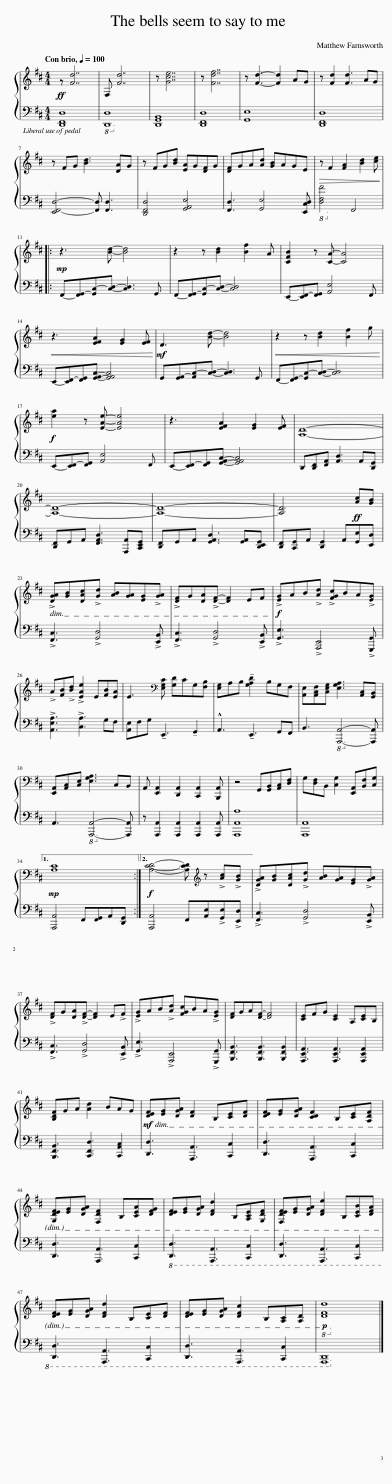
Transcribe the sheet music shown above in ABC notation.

X:1
%%score { 1 | 2 }
L:1/8
Q:1/4=100
M:4/4
I:linebreak $
K:D
V:1 treble
V:2 bass
V:1
!ff! z [Fd]7 | F, [Fd]7 | z [Gce]7 | z [Fdf]7 | z [Fd]3- [Fd]2 AG | %5
 z [Fd]2 [Fd]3 AG |$ z FG [Bd]3 [DA]G | z FG[Bd] [EA]G[DF]G | [DF]GA[Ad] [GB]AGE |!>(! z F2 [FA]2 [Bd]2 [ce]!>)! |:$ %10
!mp! z3 [Bd]- [Bd]4 | z2 z [Bd]2 [Bf]2 A | [CFB]2 z [CA]- [CA]4 |$!<(! z3 [EFA]2 [EG]2 [EF]!<)! |!mf! D3 [Bd]- [Bd]4 | %15
!<(! z2 z [Bd]2 [Bf]2 g!<)! |$!f! [ea]2 z [EAe]- [EAe]4 | z3 [EFA]2 [EG]2 [EF] | [A,D]8- |$ [A,D]8- | %20
 [A,D]8- | [A,D]6!ff! [Ac][GB] |$ !>![DGA][GB][DAc]!>![Gd] [AB][GA][EG]!>![GA] | !>![DF]G[DA]!>![DF]- [DF]2 EF |!f! !>![EG]AB!>![Ad] !>![FGc]BA!>![EG] |$ %25
 !>!A[FB]!>![Bd] !>![EAe]2 E[FB][EA] | E3[K:bass] [E,G,C] [G,D]CG,[F,B,] | [E,G,]A,B, !tenuto![G,A,D]2 B,G,F, | [A,,E,][A,,C,F,][C,E,G,] [E,G,A,]3 [A,,C,][G,,B,,] |$ [E,,A,,][A,,C,][C,E,] [E,G,A,]3 C,B,, | %30
 A,, [E,,A,,]2 [D,,A,,]2 [C,,A,,]2 [B,,,A,,] | z4 G,,[G,,B,,][A,,C,][D,F,] | G,[D,F,]B,, [C,G,]2 [E,,A,,][B,,F,][C,G,] |1$!mp! [A,C]8 :|2!f! [A,CD]4- [A,CD][K:treble] z !>![Ac]!>![GB] || %35
 !>![DGA][GB][DAc]!>![Gd] [AB][GA][EG]!>![GA] |$ !>![DF]G[DA]!>![DF]- [DF]2 E!>!F | !>![EG]AB!>![Ad] [FGc]BA!>![EG] | [DF]GA[DF]- [DF]4 | [CE]FG [CE]2 A,[CE]B, |$ %40
 [B,DF]GA [Ad]2 BAG |!mf! [DEF][EG][DGA] [DF]2 B,[CE][DF] | [DEF][EG][DGA] [CDF]2 B,[CE][A,DF] |$ [G,DEF][EG][DGA] [F,DF]2 B,[CEA][DFG] | [DEF][EG][DGA] [DFd]2 B,[A,CE][G,DF] | %45
 [F,DEF][EG][DGA] [DFe]2 B,[CEB][DFA] |$ [DEF][EG][DGA] [DFd]2 B,[CE][DF] | [DEF][EG][DGA] [DFc]2 B,[A,C][A,D] |!p!!8vb(! [D,F,D]8!8vb)! |] %49
V:2
 [D,,F,,D,]8 |!8vb(! [D,,,D,,]8!8vb)! | [D,,G,,B,,]8 | [D,,F,,D,]8 | [G,,E,]8 | %5
 [D,,F,,D,]8 |$ [E,,F,,-D,-]4 [F,,D,] [F,,D,]3 | [D,,F,,D,]4 [G,,A,,E,]4 | [F,,D,]3 [G,,E,]4 [E,,C,D,] |!8vb(! [D,,F,,F,]4!8vb)! F,,4 |:$ %10
 F,,-[F,,G,,-][G,,C,-][C,D,]- [C,D,]3 G,, | F,,-[F,,G,,-][G,,C,-][C,D,]- [C,D,]4 | E,,-[E,,F,,-][F,,G,,] [A,,E,]4 F,, |$ E,,-[E,,F,,-][F,,G,,][G,,A,,C,]- [G,,A,,C,]4 | G,,[G,,A,,-][A,,C,-][C,D,]- [C,D,]3 G,, | %15
 F,,-[F,,G,,-][G,,C,-][C,D,]- [C,D,]4 |$ E,,-[E,,F,,-][F,,G,,] [A,,E,]4 F,, | E,,-[E,,F,,-][F,,G,,][G,,A,,C,]- [G,,A,,C,]4 | D,,[D,,F,,][F,,A,,] [A,,D,]3 A,,[D,,G,,] |$ [D,,F,,]G,,A,, [F,,A,,D,]3 [A,,,A,,][C,,E,,G,,] | %20
 [D,,F,,]G,,A,, [G,,A,,D,]3 [G,,A,,][D,,E,,G,,] | [D,,F,,][C,,G,,]A,, [D,,G,,]2 A,,[G,,E,][E,,D,] |$ !>![F,,C,]3 !>![G,,D,]4 !>![E,,B,,] | !>![F,,C,]3 !>![G,,D,]4 !>![E,,B,,] | !>![G,,E,]3 !>![A,,,E,,]4 !>![G,,,G,,] |$ %25
 !>![A,,E,A,]3 !>![C,A,]3 G,F, | [A,,E,]F,G, !tenuto!E,,3 !tenuto!G,,2 | !^!A,,3 !tenuto!E,,3 G,,F,, | B,,3!8vb(! [A,,,,A,,,]4-!8vb)! [A,,,A,,] |$ A,,3!8vb(! [A,,,,A,,,]4-!8vb)! [A,,,A,,] | %30
 z [A,,,A,,]2 [A,,,A,,]2 [A,,,A,,]2 [A,,,A,,] | [A,,,A,,A,]8 | [A,,,A,,]8 |1$ [A,,,A,,]4 F,,[F,,G,,]A,,[D,,G,,] :|2 [A,,,A,,]4 F,,[A,,E,]!>![G,,E,]!>![E,,D,] || %35
 !>![F,,C,]3 !>![G,,D,]4 !>![E,,B,,] |$ !>![F,,C,]3 !>![G,,D,]4 !>![E,,B,,] | !>![G,,E,]3 !>![A,,,E,,]4 !>![G,,,G,,] | [B,,,F,,B,,]3 [B,,,F,,B,,]3 [B,,,F,,B,,]2 | [A,,,E,,A,,]3 [A,,,E,,A,,]3 [A,,,E,,A,,]2 |$ %40
 [B,,,F,,B,,]3 [C,,F,,D,]3 [C,,A,,C,]2 | [D,,D,]3 [A,,,A,,]3 [C,,C,]2 | [D,,D,]3 [A,,,A,,]3 [C,,C,]2 |$ [D,,D,]3 [A,,,A,,]3 [C,,C,]2 |!8vb(! [D,,,D,,]3 [A,,,,A,,,]3 [C,,,C,,]2 | %45
 [D,,,D,,]3 [A,,,,A,,,]3 [C,,,C,,]2 |$ [D,,,D,,]3 [A,,,,A,,,]3 [C,,,C,,]2 | [D,,,D,,]3 [A,,,,A,,,]3 [C,,,C,,]2 | [A,,,,D,,,]8!8vb)! |] %49
